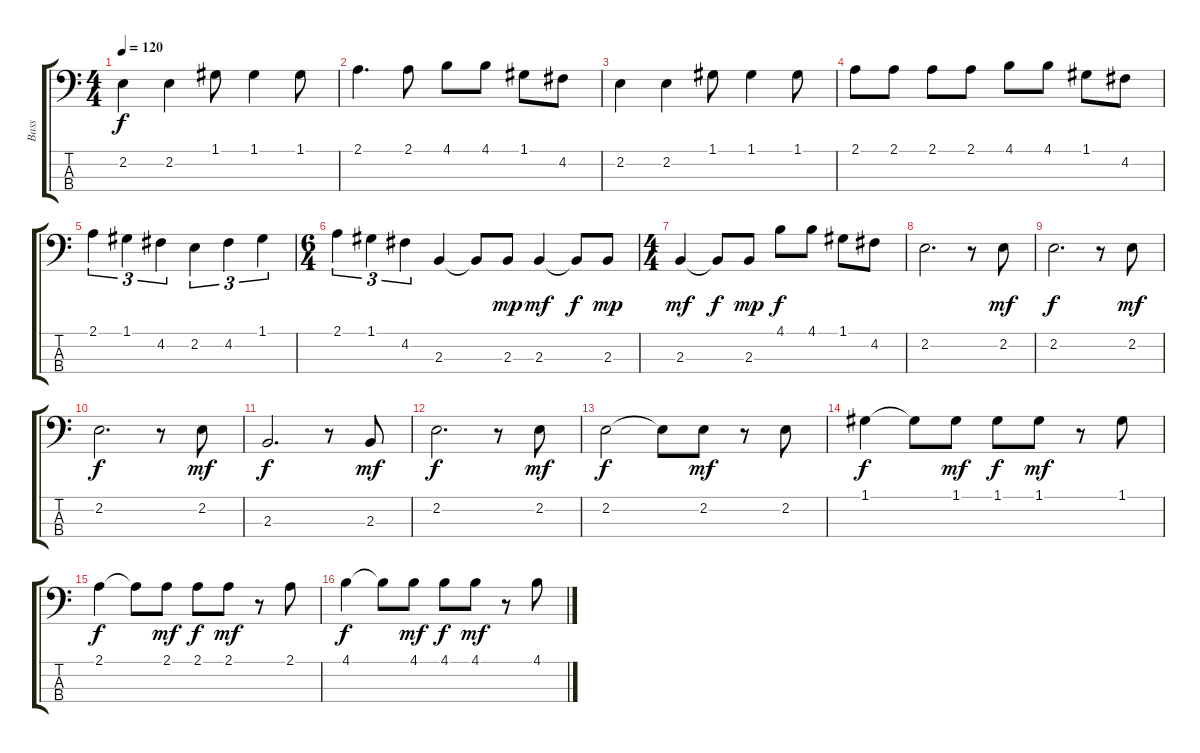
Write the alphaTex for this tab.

\track ("Bass" "Bass") {instrument fretlessbass}
\staff {score tabs}
\tuning (G2 D2 A1 E1) {hide}
\ts (4 4)
\tempo 120
\clef f4
\ks c
2.2.4{dy f} 2.2.4 1.1.8 1.1.4 1.1.8 |
2.1.4{d} 2.1.8 4.1.8 4.1.8 1.1.8 4.2.8 |
2.2.4 2.2.4 1.1.8 1.1.4 1.1.8 |
2.1.8 2.1.8 2.1.8 2.1.8 4.1.8 4.1.8 1.1.8 4.2.8 |
2.1.4{tu (3 2)} 1.1.4{tu (3 2)} 4.2.4{tu (3 2)} 2.2.4{tu (3 2)} 4.2.4{tu (3 2)} 1.1.4{tu (3 2)} |
\ts (6 4)
2.1.4{tu (3 2)} 1.1.4{tu (3 2)} 4.2.4{tu (3 2)} 2.3.4 2.3{t}.8 2.3.8{dy mp} 2.3.4{dy mf} 2.3{t}.8{dy f} 2.3.8{dy mp} |
\ts (4 4)
2.3.4{dy mf} 2.3{t}.8{dy f} 2.3.8{dy mp} 4.1.8{dy f} 4.1.8 1.1.8 4.2.8 |
2.2.2{d} r.8 2.2.8{dy mf} |
2.2.2{d dy f} r.8 2.2.8{dy mf} |
2.2.2{d dy f} r.8 2.2.8{dy mf} |
2.3.2{d dy f} r.8 2.3.8{dy mf} |
2.2.2{d dy f} r.8 2.2.8{dy mf} |
2.2.2{dy f} 2.2{t}.8 2.2.8{dy mf} r.8 2.2.8 |
1.1.4{dy f} 1.1{t}.8 1.1.8{dy mf} 1.1.8{dy f} 1.1.8{dy mf} r.8 1.1.8 |
2.1.4{dy f} 2.1{t}.8 2.1.8{dy mf} 2.1.8{dy f} 2.1.8{dy mf} r.8 2.1.8 |
4.1.4{dy f} 4.1{t}.8 4.1.8{dy mf} 4.1.8{dy f} 4.1.8{dy mf} r.8 4.1.8
